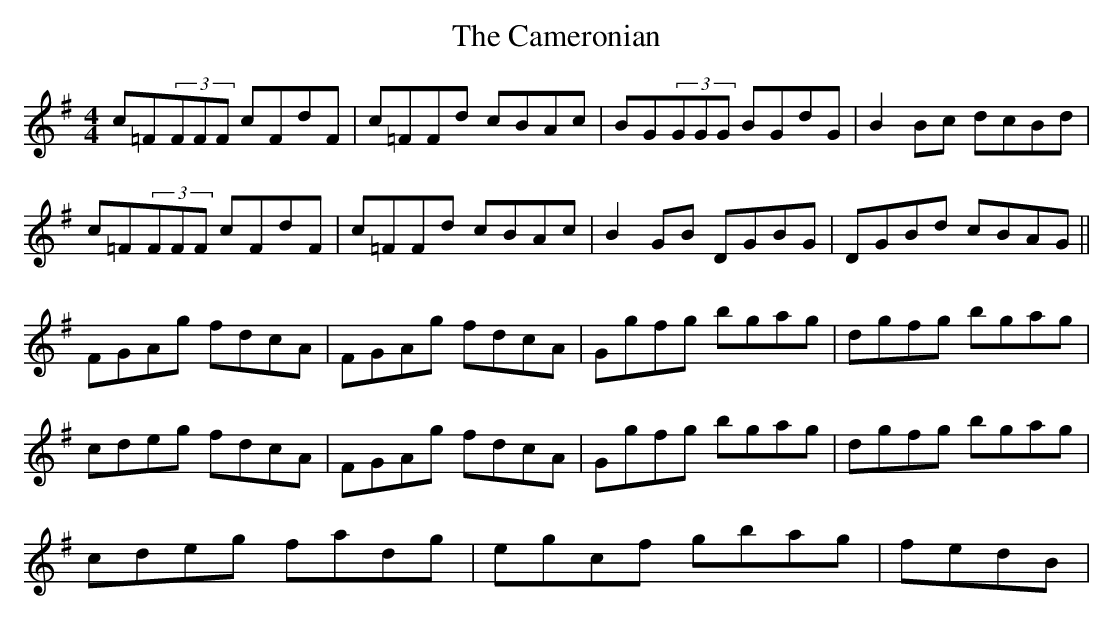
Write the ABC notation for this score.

X:1
T: The Cameronian
M: 4/4
L: 1/8
K: Gmaj
c=F(3FFF cFdF|c=FFd cBAc|BG(3GGG BGdG|B2Bc dcBd|
c=F(3FFF cFdF|c=FFd cBAc|B2GB DGBG|DGBd cBAG||
FGAg fdcA|FGAg fdcA|Ggfg bgag|dgfg bgag|
cdeg fdcA|FGAg fdcA|Ggfg bgag |dgfg bgag|
cdeg fadg|egcf gbag|fedB|
